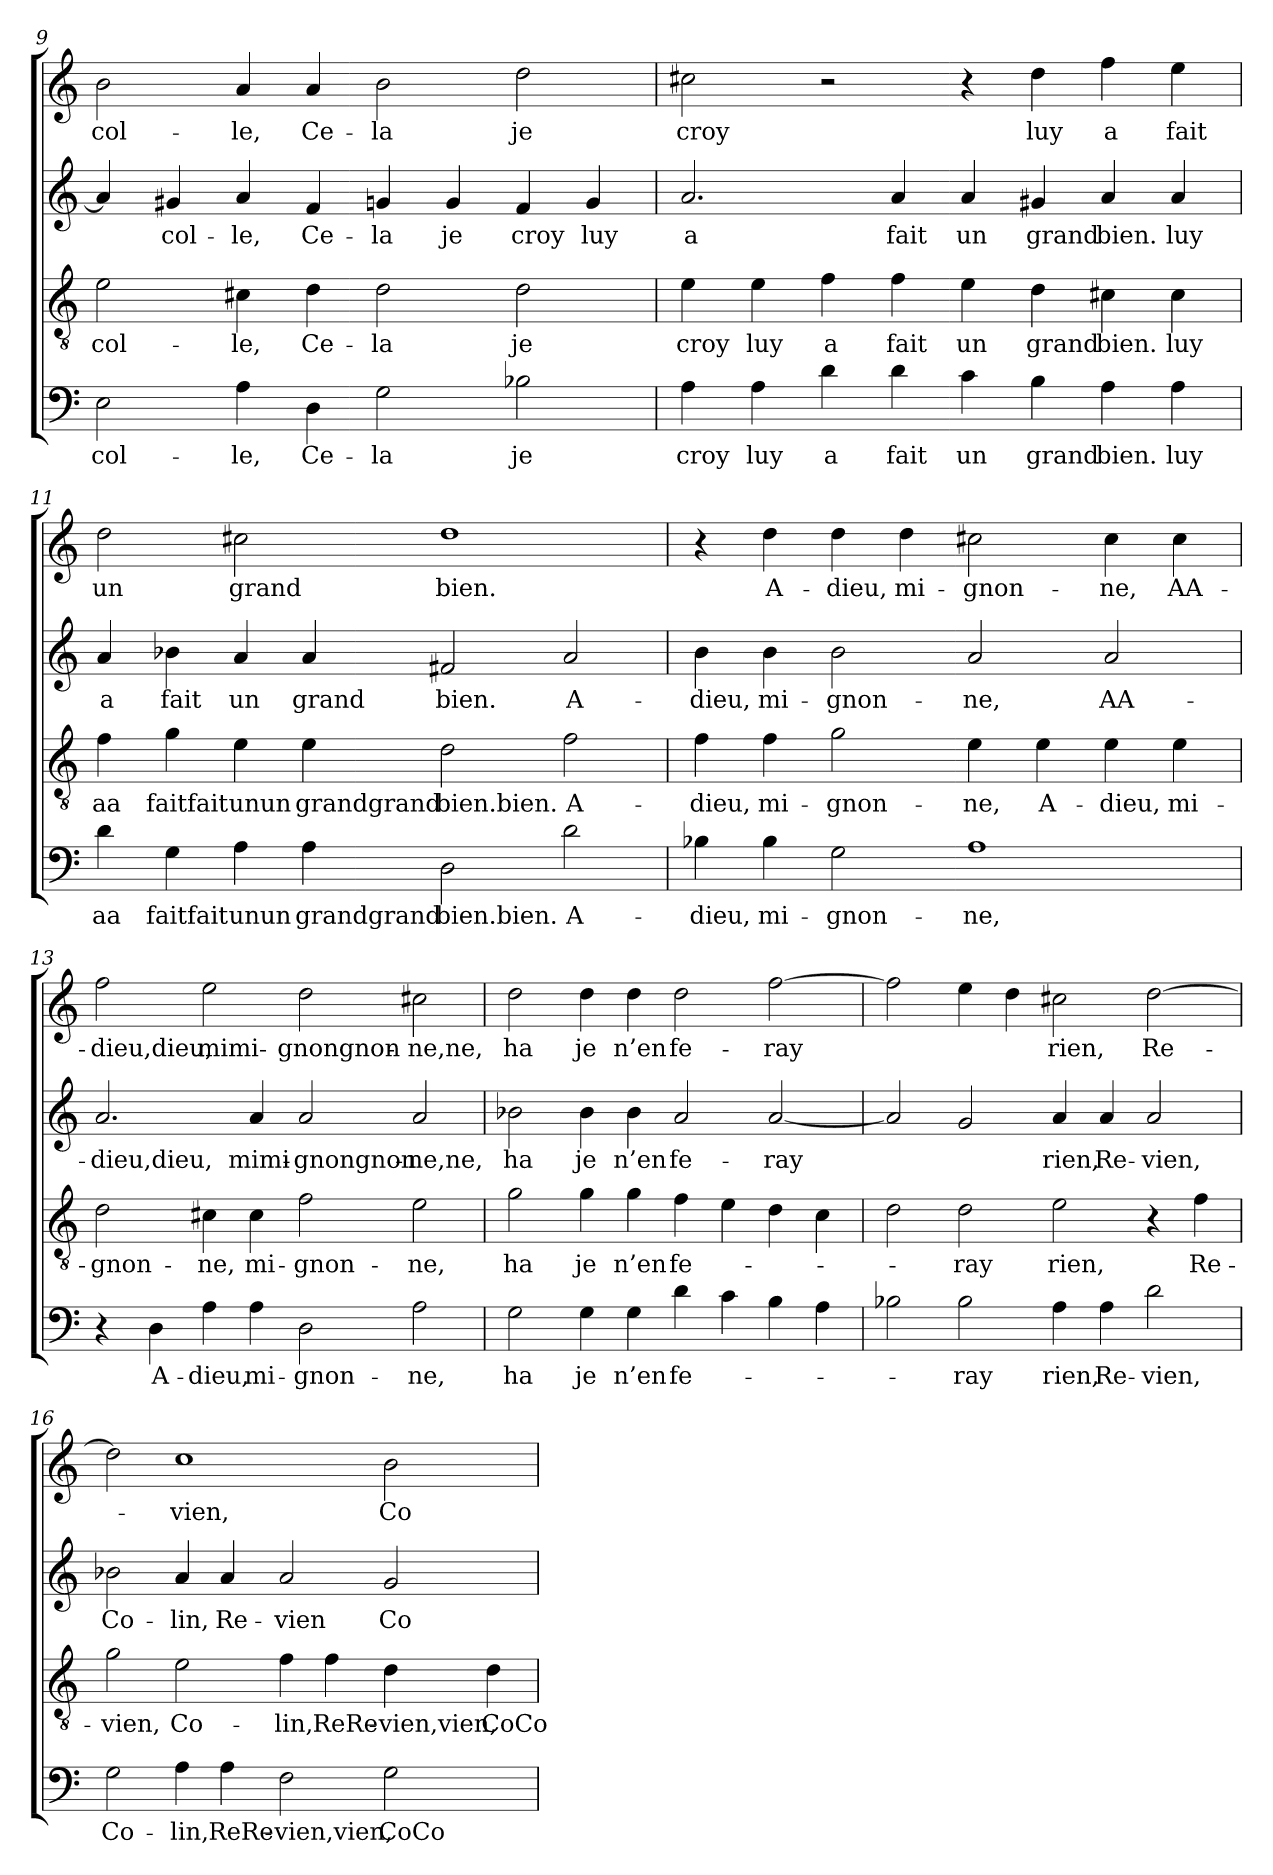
**kern	**text	**kern	**text	**kern	**text	**kern	**text
*part4	*part4	*part3	*part3	*part2	*part2	*part1	*part1
*staff4	*staff4	*staff3	*staff3	*staff2	*staff2	*staff1	*staff1
*clefF4	*	*clefGv2	*	*clefG2	*	*clefG2	*
*k[]	*	*k[]	*	*k[]	*	*k[]	*
=9	=9	=9	=9	=9	=9	=9	=9
2E	-col-	2e	-col-	4a]	.	2b	-col-
.	.	.	.	4g#X	-col-	.	.
4A	-le,	4c#X	-le,	4a	-le,	4a	-le,
4D	Ce-	4d	Ce-	4f	Ce-	4a	Ce-
2G	-la	2d	-la	4gn	-la	2b	-la
.	.	.	.	4g	je	.	.
2B-X	je	2d	je	4f	croy	2dd	je
.	.	.	.	4g	luy	.	.
!!LO:PB:g=z
=10	=10	=10	=10	=10	=10	=10	=10
4A	croy	4e	croy	2.a	a	2cc#X	croy
4A	luy	4e	luy	.	.	.	.
4d	a	4f	a	.	.	2r	.
4d	fait	4f	fait	4a	fait	.	.
4c	un	4e	un	4a	un	4r	.
4B	grand	4d	grand	4g#X	grand	4dd	luy
4A	bien.	4c#X	bien.	4a	bien.	4ff	a
4A	luy	4c#	luy	4a	luy	4ee	fait
=11	=11	=11	=11	=11	=11	=11	=11
4d	aa	4f	aa	4a	a	2dd	un
4G	faitfait	4g	faitfait	4b-X	fait	.	.
4A	unun	4e	unun	4a	un	2cc#X	grand
4A	grandgrand	4e	grandgrand	4a	grand	.	.
2D	bien.bien.	2d	bien.bien.	2f#X	bien.	1dd	bien.
2d	A-	2f	A-	2a	A-	.	.
=12	=12	=12	=12	=12	=12	=12	=12
4B-X	-dieu,	4f	-dieu,	4b	-dieu,	4r	.
4B-	mi-	4f	mi-	4b	mi-	4dd	A-
2G	-gnon-	2g	-gnon-	2b	-gnon-	4dd	-dieu,
.	.	.	.	.	.	4dd	mi-
1A	-ne,	4e	-ne,	2a	-ne,	2cc#X	-gnon-
.	.	4e	A-	.	.	.	.
.	.	4e	-dieu,	2a	AA-	4cc#	-ne,
.	.	4e	mi-	.	.	4cc#	AA-
!!LO:LB:g=z
=13	=13	=13	=13	=13	=13	=13	=13
4r	.	2d	-gnon-	2.a	-dieu,dieu,	2ff	-dieu,dieu,
4D	A-	.	.	.	.	.	.
4A	-dieu,	4c#X	-ne,	.	.	2ee	mimi-
4A	mi-	4c#	mi-	4a	mimi-	.	.
2D	-gnon-	2f	-gnon-	2a	-gnongnon-	2dd	-gnongnon-
2A	-ne,	2e	-ne,	2a	-ne,ne,	2cc#X	-ne,ne,
=14	=14	=14	=14	=14	=14	=14	=14
2G	ha	2g	ha	2b-X	ha	2dd	ha
4G	je	4g	je	4b-	je	4dd	je
4G	n’en	4g	n’en	4b-	n’en	4dd	n’en
4d	fe-	4f	fe-	2a	fe-	2dd	fe-
4c	.	4e	.	.	.	.	.
4B	.	4d	.	[2a	-ray	[2ff	-ray
4A	.	4c	.	.	.	.	.
=15	=15	=15	=15	=15	=15	=15	=15
2B-X	.	2d	.	2a]	.	2ff]	.
2B-	-ray	2d	-ray	2g	.	4ee	.
.	.	.	.	.	.	4dd	.
4A	rien,	2e	rien,	4a	rien,	2cc#X	rien,
4A	Re-	.	.	4a	Re-	.	.
2d	-vien,	4r	.	2a	-vien,	[2dd	Re-
.	.	4f	Re-	.	.	.	.
=16	=16	=16	=16	=16	=16	=16	=16
2G	Co-	2g	-vien,	2b-X	Co-	2dd]	.
4A	-lin,	2e	Co-	4a	-lin,	1cc	-vien,
4A	ReRe-	.	.	4a	Re-	.	.
2F	-vien,vien,	4f	-lin,	2a	-vien	.	.
.	.	4f	ReRe-	.	.	.	.
2G	CoCo-	4d	-vien,vien,	2g	Co-	2b	Co-
.	.	4d	CoCo-	.	.	.	.
=	=	=	=	=	=	=	=
*-	*-	*-	*-	*-	*-	*-	*-
